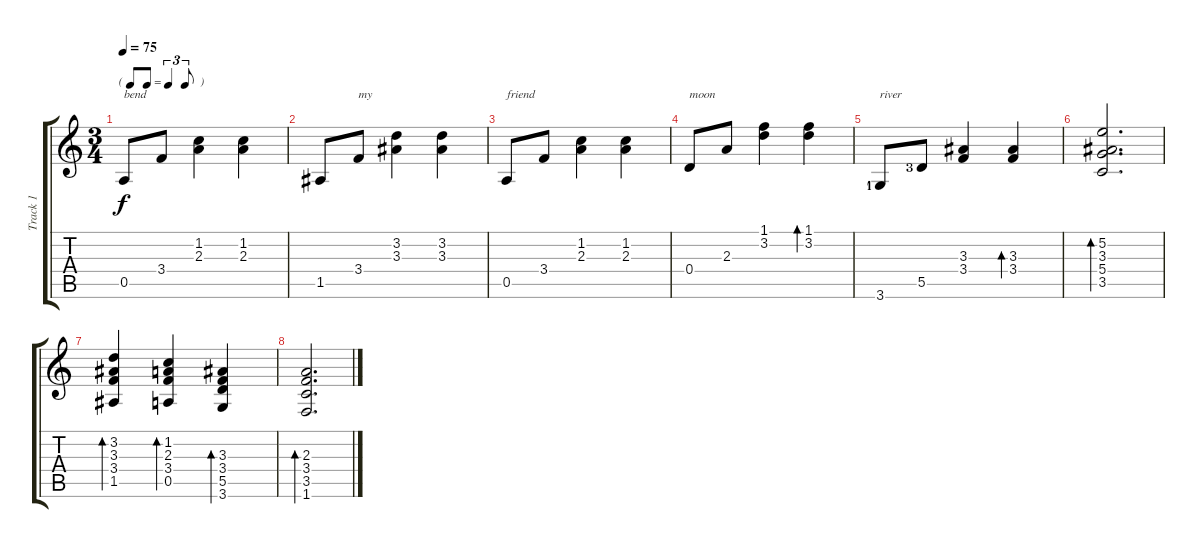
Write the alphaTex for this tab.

\track ("Track 1" "Track 1") {instrument acousticguitarnylon}
\staff {score tabs}
\tuning (E4 B3 G3 D3 A2 E2) {hide}
\ts (3 4)
\tf triplet8th
\tempo 75
\clef g2
\ks c
0.5.8{txt "bend" dy f} 3.4.8 (1.2 2.3).4 (1.2 2.3).4 |
1.5.8 3.4.8{txt "my"} (3.2 3.3).4 (3.2 3.3).4 |
0.5.8{txt "friend"} 3.4.8 (1.2 2.3).4 (1.2 2.3).4 |
0.4.8{txt "moon"} 2.3.8 (1.1 3.2).4 (1.1 3.2).4{bd 480} |
3.6{lf 2}.8{txt "river"} 5.5{lf 4}.8 (3.3 3.4).4 (3.3 3.4).4{bd 480} |
(5.2 3.3 5.4 3.5).2{d bd 480} |
(3.2 3.3 3.4 1.5).4{bd 480} (1.2 2.3 3.4 0.5).4{bd 480} (3.3 3.4 5.5 3.6).4{bd 480} |
(2.3 3.4 3.5 1.6).2{d bd 480}
